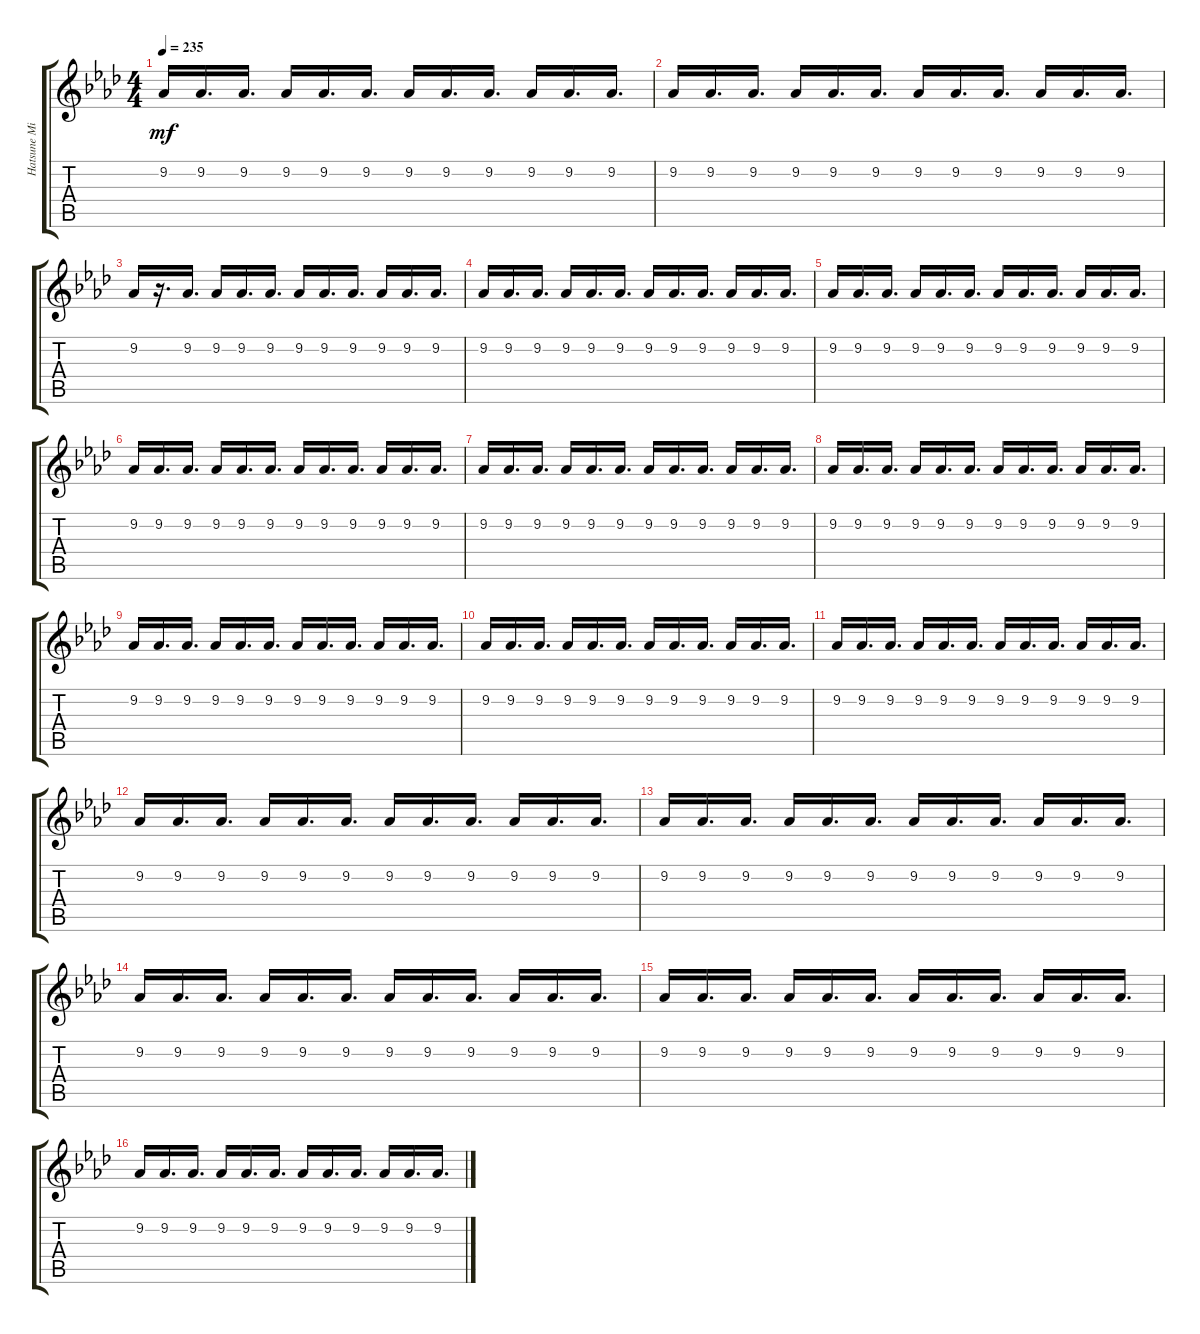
\track ("Hatsune Miku" "Hatsune Mi") {instrument lead1square}
\staff {score tabs}
\tuning (E4 B3 G3 D3 A2 E2) {hide}
\ts (4 4)
\tempo 235
\clef g2
\ks ab
9.2.16{dy mf} 9.2.16{d} 9.2.16{d} 9.2.16 9.2.16{d} 9.2.16{d} 9.2.16 9.2.16{d} 9.2.16{d} 9.2.16 9.2.16{d} 9.2.16{d} |
9.2.16 9.2.16{d} 9.2.16{d} 9.2.16 9.2.16{d} 9.2.16{d} 9.2.16 9.2.16{d} 9.2.16{d} 9.2.16 9.2.16{d} 9.2.16{d} |
9.2.16 r.16{d} 9.2.16{d} 9.2.16 9.2.16{d} 9.2.16{d} 9.2.16 9.2.16{d} 9.2.16{d} 9.2.16 9.2.16{d} 9.2.16{d} |
9.2.16 9.2.16{d} 9.2.16{d} 9.2.16 9.2.16{d} 9.2.16{d} 9.2.16 9.2.16{d} 9.2.16{d} 9.2.16 9.2.16{d} 9.2.16{d} |
9.2.16 9.2.16{d} 9.2.16{d} 9.2.16 9.2.16{d} 9.2.16{d} 9.2.16 9.2.16{d} 9.2.16{d} 9.2.16 9.2.16{d} 9.2.16{d} |
9.2.16 9.2.16{d} 9.2.16{d} 9.2.16 9.2.16{d} 9.2.16{d} 9.2.16 9.2.16{d} 9.2.16{d} 9.2.16 9.2.16{d} 9.2.16{d} |
9.2.16 9.2.16{d} 9.2.16{d} 9.2.16 9.2.16{d} 9.2.16{d} 9.2.16 9.2.16{d} 9.2.16{d} 9.2.16 9.2.16{d} 9.2.16{d} |
9.2.16 9.2.16{d} 9.2.16{d} 9.2.16 9.2.16{d} 9.2.16{d} 9.2.16 9.2.16{d} 9.2.16{d} 9.2.16 9.2.16{d} 9.2.16{d} |
9.2.16 9.2.16{d} 9.2.16{d} 9.2.16 9.2.16{d} 9.2.16{d} 9.2.16 9.2.16{d} 9.2.16{d} 9.2.16 9.2.16{d} 9.2.16{d} |
9.2.16 9.2.16{d} 9.2.16{d} 9.2.16 9.2.16{d} 9.2.16{d} 9.2.16 9.2.16{d} 9.2.16{d} 9.2.16 9.2.16{d} 9.2.16{d} |
9.2.16 9.2.16{d} 9.2.16{d} 9.2.16 9.2.16{d} 9.2.16{d} 9.2.16 9.2.16{d} 9.2.16{d} 9.2.16 9.2.16{d} 9.2.16{d} |
9.2.16 9.2.16{d} 9.2.16{d} 9.2.16 9.2.16{d} 9.2.16{d} 9.2.16 9.2.16{d} 9.2.16{d} 9.2.16 9.2.16{d} 9.2.16{d} |
9.2.16 9.2.16{d} 9.2.16{d} 9.2.16 9.2.16{d} 9.2.16{d} 9.2.16 9.2.16{d} 9.2.16{d} 9.2.16 9.2.16{d} 9.2.16{d} |
9.2.16 9.2.16{d} 9.2.16{d} 9.2.16 9.2.16{d} 9.2.16{d} 9.2.16 9.2.16{d} 9.2.16{d} 9.2.16 9.2.16{d} 9.2.16{d} |
9.2.16 9.2.16{d} 9.2.16{d} 9.2.16 9.2.16{d} 9.2.16{d} 9.2.16 9.2.16{d} 9.2.16{d} 9.2.16 9.2.16{d} 9.2.16{d} |
9.2.16 9.2.16{d} 9.2.16{d} 9.2.16 9.2.16{d} 9.2.16{d} 9.2.16 9.2.16{d} 9.2.16{d} 9.2.16 9.2.16{d} 9.2.16{d}
